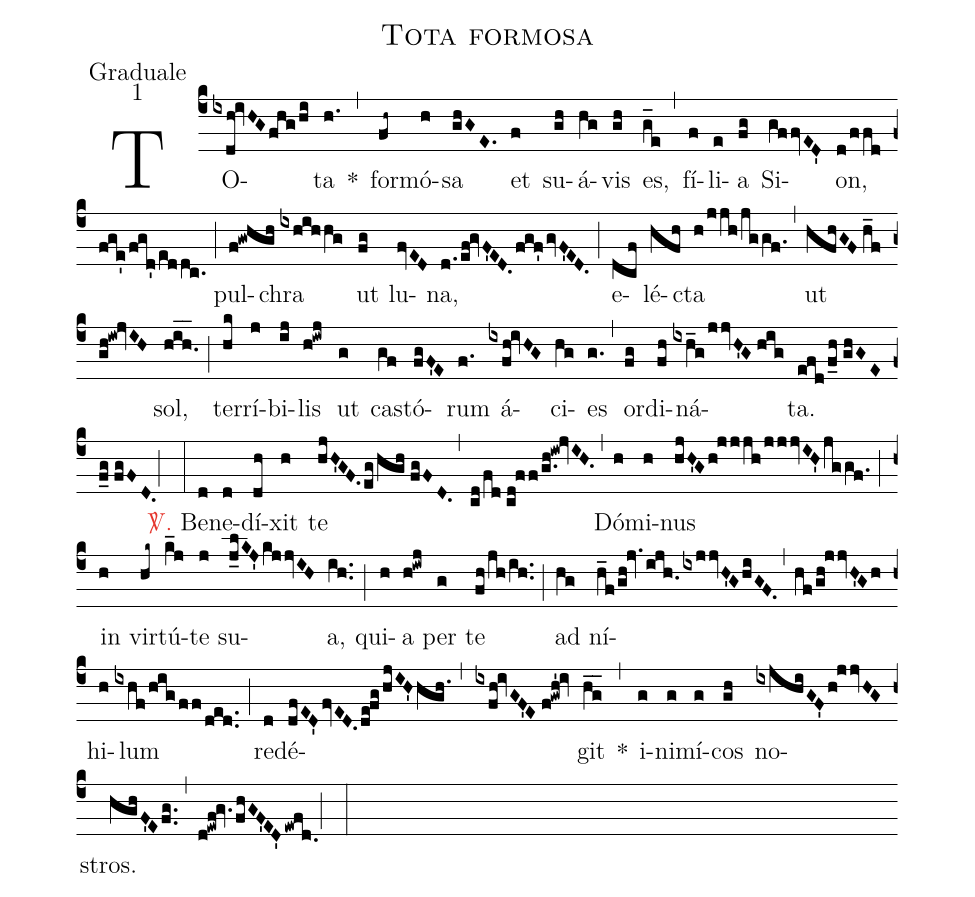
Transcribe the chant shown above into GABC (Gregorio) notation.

name:Tota formosa;
office-part:Graduale;
mode:1;
%%
(c4) TO(ixdh!ivHGfhg!/hi)ta(h.) *(,) for(fh~)mó(h)sa(ghGE.) et(f) su(gh)á(hg)vis(gh) es,(g_e) (,) fí(f)li(e)a(fg) Si(gffvED')on,(d!/ffd//fge'/fgd'!/eddc.) (;)
 pul(f!gwhgh)chra(ixhihhg) ut(fg) lu(fvED)na,(d.!/ef!gvF'ED.fgf'gvF'ED.) (;)
 e(dcf)lé(hfh)cta(h!/jjh!/jggf.) (,) ut(hfhGF//h_f/gh!iw!jvIH) sol,(hih.__) (;)
 ter(hk)rí(j)bi(ij)lis(h!iwj) ut(g) ca(gf)stó(fgF'E)rum(f.) á(ixfh!ivHG)ci(hg)es(g.) (,) or(fg)di(fh)ná(ixh_g!/jjvH'G!//hig)ta.(efd/f_h//ghGEf_g!//fgFD.) (;:)

<c><sp>V/</sp>.</c> Be(d)ne(d)dí(dh)xit(h) te(hjH'GF.eg/hgh//fgFD.) (,) (cd!/fd//cd!ff/g.h!iw!jvIH.) (,) Dó(h)mi(h)nus(hjH'Gh!jjjh/jjjvIH'jggf.) (;)
in(h) vir(hk~)tú(k_j)te(j) su(j_lKJ'kjjvIH)a,(ih..) (;)
qui(h)a(h!iwj) per(g) te(fh!/jh!/ih..) (;)
ad(hg) ní(h_f!/gh!jv.ijh.ixjjvH'GhiGF.,hf/gh!jjvH'Gh)hi(h)lum(ixhf!/hig/ff!/ded..) (;)

re(d)dé(dfED'fvED.de!fg/hjIH'hgh.,ixfh!ivGF'E//f!gwh'!iv)git(hg__) *(,) i(g)ni(g)mí(g)cos(gh) no(ixjhiGF'h!jjvHG)stros.(hghF'Efg..) (,) (d!ewf!gv.fhGF'ED'ewfd.) (;:)
